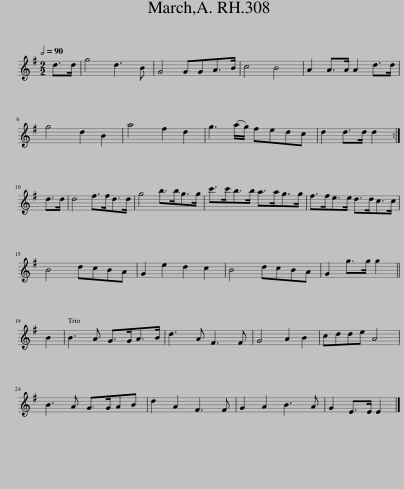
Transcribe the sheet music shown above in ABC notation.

X:1
L:1/8
Q:1/2=90
M:2/2
I:linebreak $
K:G
V:1 treble
V:1
 d>d | g4 d3 B | G4 GGA>B | c4 B4 | A2 A>A A2 d>d |$ %5
 g4 d2 B2 | a4 f2 d2 | g3 (a/g/) fedc | d2 d>d d2 :|$ d>d | %10
 d4 f>fd>d | g4 b>bg>g | c'>c'b>b a>ag>g | f>fe>e d>dc>c |$ B4 dcBA | %15
 G2 e2 d2 c2 | B4 dcBA | G2 g>g g2 ||$ B2 | B3 A G>GA>B | %20
 d3 A F3 F | G4 A2 B2 | cdde A4 |$ B3 A G>GAB | d2 A2 F3 F | %25
 G2 A2 B3 A | G2 E>E E2 |] %27
